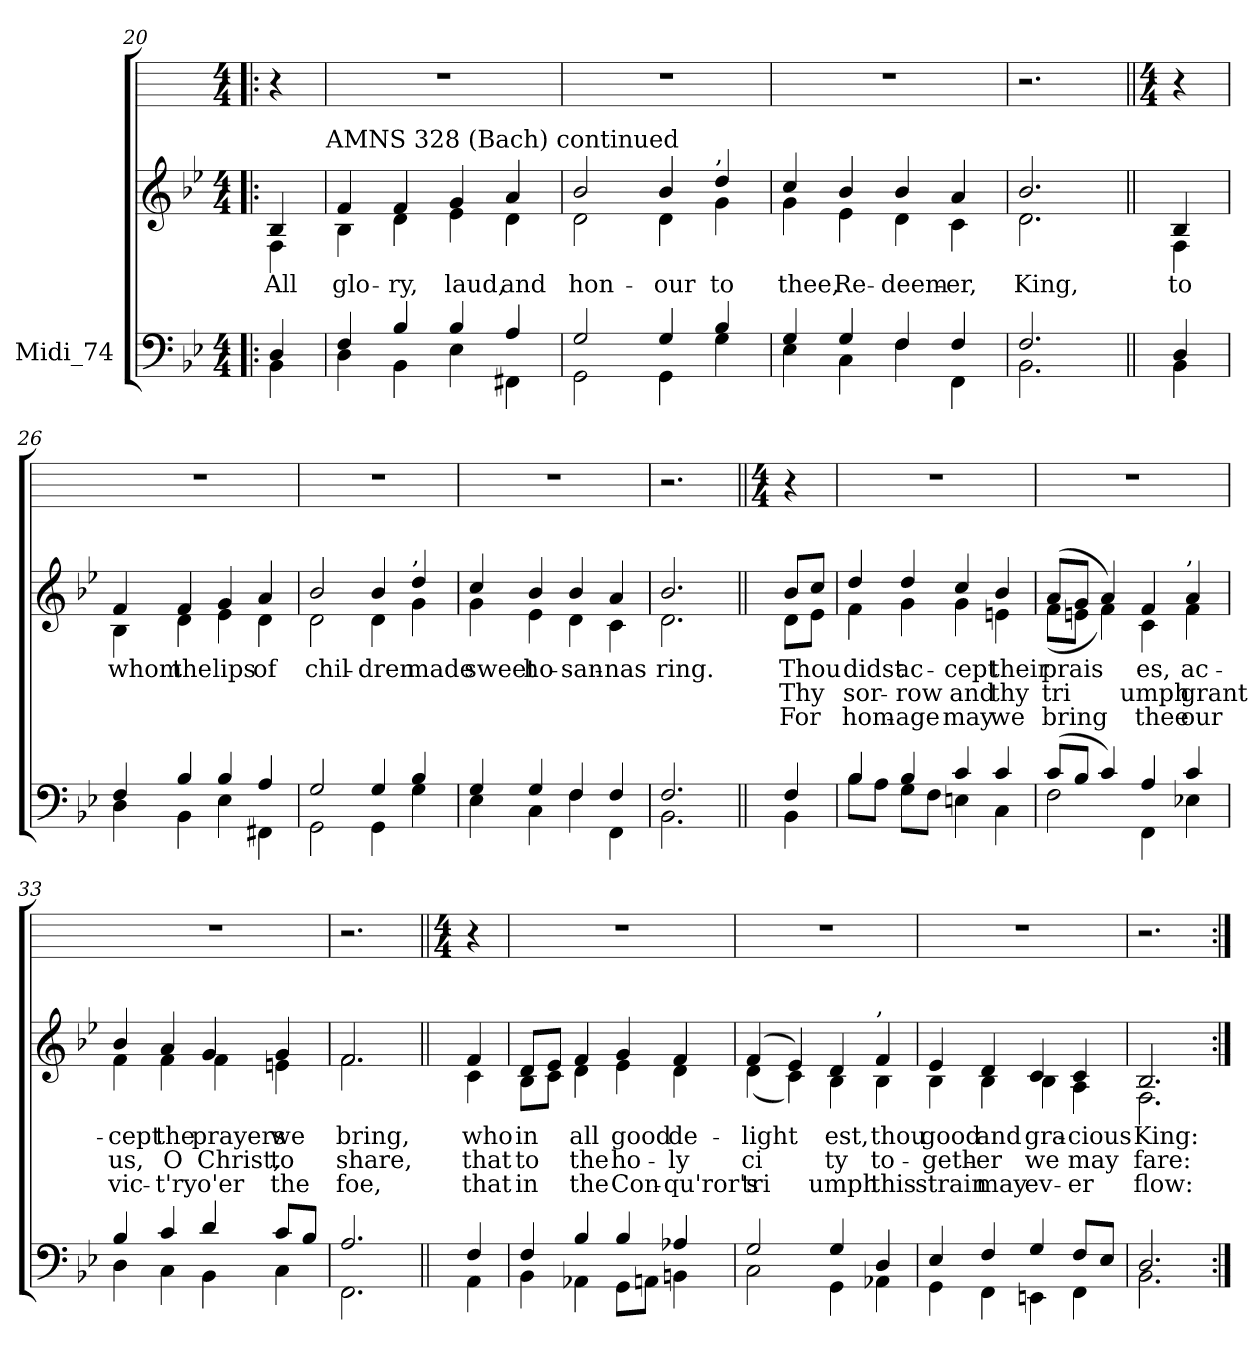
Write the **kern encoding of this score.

**kern	**kern	**text	**text	**text	**kern
*part3	*part2	*part2	*part2	*part2	*part1
*staff3	*staff2	*staff2	*staff2	*staff2	*staff1
*I"Midi_74	*	*	*	*	*
!!LO:LB:g=z
*clefF4	*clefG2	*	*	*	*
*k[b-e-]	*k[b-e-]	*	*	*	*
*B-:	*B-:	*	*	*	*
*M4/4	*M4/4	*	*	*	*M4/4
=20!|:	=20!|:	=20!|:	=20!|:	=20!|:	=20!|:
*^	*	*	*	*	*
!	!	!	!LO:LY:b	!	!	!
*	*	*^	*	*	*	*
4D/	4BB-\	4B-/	4F\	All	.	.	4r
!	!	!	!LO:TX:a:t=AMNS 328 (Bach) continued	!	!	!	!
=21	=21	=21	=21	=21	=21	=21	=21
!	!	!	!	!LO:LY:b	!	!	!
4F/	4D\	4f/	4B-\	glo-	.	.	1r
!	!	!	!	!LO:LY:b	!	!	!
4B-/	4BB-\	4f/	4d\	-ry,	.	.	.
!	!	!	!	!LO:LY:b	!	!	!
4B-/	4E-\	4g/	4e-\	laud,	.	.	.
!	!	!	!	!LO:LY:b	!	!	!
4A/	4FF#X\	4a/	4d\	and	.	.	.
=22	=22	=22	=22	=22	=22	=22	=22
!	!	!	!	!LO:LY:b	!	!	!
2G/	2GG\	2b-/	2d\	hon-	.	.	1r
!	!	!	!	!LO:LY:b	!	!	!
4G/	4GG\	4b-/	4d\	-our	.	.	.
!	!	!LO:TX:a:t=,	!	!	!	!	!
!	!	!	!	!LO:LY:b	!	!	!
4B-/	4G\	4dd/	4g\	to	.	.	.
=23	=23	=23	=23	=23	=23	=23	=23
!	!	!	!	!LO:LY:b	!	!	!
4G/	4E-\	4cc/	4g\	thee,	.	.	1r
!	!	!	!	!LO:LY:b	!	!	!
4G/	4C\	4b-/	4e-\	Re-	.	.	.
!	!	!	!	!LO:LY:b	!	!	!
4F/	4F\	4b-/	4d\	-deem-	.	.	.
!	!	!	!	!LO:LY:b	!	!	!
4F/	4FF\	4a/	4c\	-er,	.	.	.
=24	=24	=24	=24	=24	=24	=24	=24
!	!	!	!	!LO:LY:b	!	!	!
2.F/	2.BB-\	2.b-/	2.d\	King,	.	.	2.r
!!LO:LB:g=z
=25||	=25||	=25||	=25||	=25||	=25||	=25||	=25||
*	*	*	*	*	*	*	*M4/4
!	!	!	!	!LO:LY:b	!	!	!
4D/	4BB-\	4B-/	4F\	to	.	.	4r
=26	=26	=26	=26	=26	=26	=26	=26
!	!	!	!	!LO:LY:b	!	!	!
4F/	4D\	4f/	4B-\	whom	.	.	1r
!	!	!	!	!LO:LY:b	!	!	!
4B-/	4BB-\	4f/	4d\	the	.	.	.
!	!	!	!	!LO:LY:b	!	!	!
4B-/	4E-\	4g/	4e-\	lips	.	.	.
!	!	!	!	!LO:LY:b	!	!	!
4A/	4FF#X\	4a/	4d\	of	.	.	.
=27	=27	=27	=27	=27	=27	=27	=27
!	!	!	!	!LO:LY:b	!	!	!
2G/	2GG\	2b-/	2d\	chil-	.	.	1r
!	!	!	!	!LO:LY:b	!	!	!
4G/	4GG\	4b-/	4d\	-dren	.	.	.
!	!	!LO:TX:a:t=,	!	!	!	!	!
!	!	!	!	!LO:LY:b	!	!	!
4B-/	4G\	4dd/	4g\	made	.	.	.
=28	=28	=28	=28	=28	=28	=28	=28
!	!	!	!	!LO:LY:b	!	!	!
4G/	4E-\	4cc/	4g\	sweet	.	.	1r
!	!	!	!	!LO:LY:b	!	!	!
4G/	4C\	4b-/	4e-\	ho-	.	.	.
!	!	!	!	!LO:LY:b	!	!	!
4F/	4F\	4b-/	4d\	-san-	.	.	.
!	!	!	!	!LO:LY:b	!	!	!
4F/	4FF\	4a/	4c\	-nas	.	.	.
=29	=29	=29	=29	=29	=29	=29	=29
!	!	!	!	!LO:LY:b	!	!	!
2.F/	2.BB-\	2.b-/	2.d\	ring.	.	.	2.r
!!LO:LB:g=z
=30||	=30||	=30||	=30||	=30||	=30||	=30||	=30||
*	*	*	*	*	*	*	*M4/4
!	!	!	!	!LO:LY:b	!LO:LY:b	!LO:LY:b	!
4F/	4BB-\	8b-/L	8d\L	Thou	Thy	For	4r
.	.	8cc/J	8e-\J	.	.	.	.
=31	=31	=31	=31	=31	=31	=31	=31
!	!	!	!	!LO:LY:b	!LO:LY:b	!LO:LY:b	!
4B-/	8B-\L	4dd/	4f\	didst	sor-	-hom-	1r
.	8A\J	.	.	.	.	.	.
!	!	!	!	!LO:LY:b	!LO:LY:b	!LO:LY:b	!
4B-/	8G\L	4dd/	4g\	-ac-	-row	age	.
.	8F\J	.	.	.	.	.	.
!	!	!	!	!LO:LY:b	!LO:LY:b	!LO:LY:b	!
4c/	4En\	4cc/	4g\	cept	and	may	.
!	!	!	!	!LO:LY:b	!LO:LY:b	!LO:LY:b	!
4c/	4C\	4b-/	4en\	their	thy	we	.
=32	=32	=32	=32	=32	=32	=32	=32
!	!	!	!	!LO:LY:b	!LO:LY:b	!LO:LY:b	!
(>8c/L	2F\	(>8a/L	(<8f\L	prais	tri	bring	1r
8B-/J	.	8g/J	8en\J	.	.	.	.
4c/)	.	4a/)	4f\)	.	.	.	.
!	!	!	!	!LO:LY:b	!LO:LY:b	!LO:LY:b	!
4A/	4FF\	4f/	4c\	es,	umph	thee	.
!	!	!LO:TX:a:t=,	!	!	!	!	!
!	!	!	!	!LO:LY:b	!LO:LY:b	!LO:LY:b	!
4c/	4E-X\	4a/	4f\	ac-	-grant	our	.
=33	=33	=33	=33	=33	=33	=33	=33
!	!	!	!	!LO:LY:b	!LO:LY:b	!LO:LY:b	!
4B-/	4D\	4b-/	4f\	cept	us,	vic-	1r
!	!	!	!	!LO:LY:b	!LO:LY:b	!LO:LY:b	!
4c/	4C\	4a/	4f\	-the	O	t'ry	.
!	!	!	!	!LO:LY:b	!LO:LY:b	!LO:LY:b	!
4d/	4BB-\	4g/	4f\	prayers	Christ,	o'er	.
!	!	!	!	!LO:LY:b	!LO:LY:b	!LO:LY:b	!
8c/L	4C\	4g/	4en\	we	to	the	.
8B-/J	.	.	.	.	.	.	.
=34	=34	=34	=34	=34	=34	=34	=34
!	!	!	!	!LO:LY:b	!LO:LY:b	!LO:LY:b	!
2.A/	2.FF\	2.f/	2.f\	bring,	share,	foe,	2.r
!!LO:LB:g=z
=35||	=35||	=35||	=35||	=35||	=35||	=35||	=35||
*	*	*	*	*	*	*	*M4/4
!	!	!	!	!LO:LY:b	!LO:LY:b	!LO:LY:b	!
4F/	4AA\	4f/	4c\	who	that	that	4r
=36	=36	=36	=36	=36	=36	=36	=36
!	!	!	!	!LO:LY:b	!LO:LY:b	!LO:LY:b	!
4F/	4BB-\	8d/L	8B-\L	in	to	in	1r
.	.	8e-/J	8c\J	.	.	.	.
!	!	!	!	!LO:LY:b	!LO:LY:b	!LO:LY:b	!
4B-/	4AA-X\	4f/	4d\	all	the	the	.
!	!	!	!	!LO:LY:b	!LO:LY:b	!LO:LY:b	!
4B-/	8GG\L	4g/	4e-\	good	ho-	-Con-	.
.	8AAn\J	.	.	.	.	.	.
!	!	!	!	!LO:LY:b	!LO:LY:b	!LO:LY:b	!
4A-X/	4BBn\	4f/	4d\	-de-	-ly	qu'ror's	.
=37	=37	=37	=37	=37	=37	=37	=37
!	!	!	!	!LO:LY:b	!LO:LY:b	!LO:LY:b	!
2G/	2C\	(>4f/	(<4d\	light	ci	tri	1r
.	.	4e-/)	4c\)	.	.	.	.
!	!	!	!	!LO:LY:b	!LO:LY:b	!LO:LY:b	!
4G/	4GG\	4d/	4B-\	est,	ty	umph	.
!	!	!LO:TX:a:t=,	!	!	!	!	!
!	!	!	!	!LO:LY:b	!LO:LY:b	!LO:LY:b	!
4D/	4AA-X\	4f/	4B-\	thou	to-	-this	.
=38	=38	=38	=38	=38	=38	=38	=38
!	!	!	!	!LO:LY:b	!LO:LY:b	!LO:LY:b	!
4E-/	4GG\	4e-/	4B-\	good	geth-	-strain	1r
!	!	!	!	!LO:LY:b	!LO:LY:b	!LO:LY:b	!
4F/	4FF\	4d/	4B-\	and	er	may	.
!	!	!	!	!LO:LY:b	!LO:LY:b	!LO:LY:b	!
4G/	4EEn\	4c/	4B-\	gra-	-we	ev-	.
!	!	!	!	!LO:LY:b	!LO:LY:b	!LO:LY:b	!
8F/L	4FF\	4c/	4A\	-cious	may	er	.
8E-/J	.	.	.	.	.	.	.
=39	=39	=39	=39	=39	=39	=39	=39
!	!	!	!	!LO:LY:b	!LO:LY:b	!LO:LY:b	!
2.D/	2.BB-\	2.B-/	2.F	King:	fare:	flow:	2.r
*v	*v	*	*	*	*	*	*
*	*v	*v	*	*	*	*
=:|!	=:|!	=:|!	=:|!	=:|!	=:|!
*-	*-	*-	*-	*-	*-
